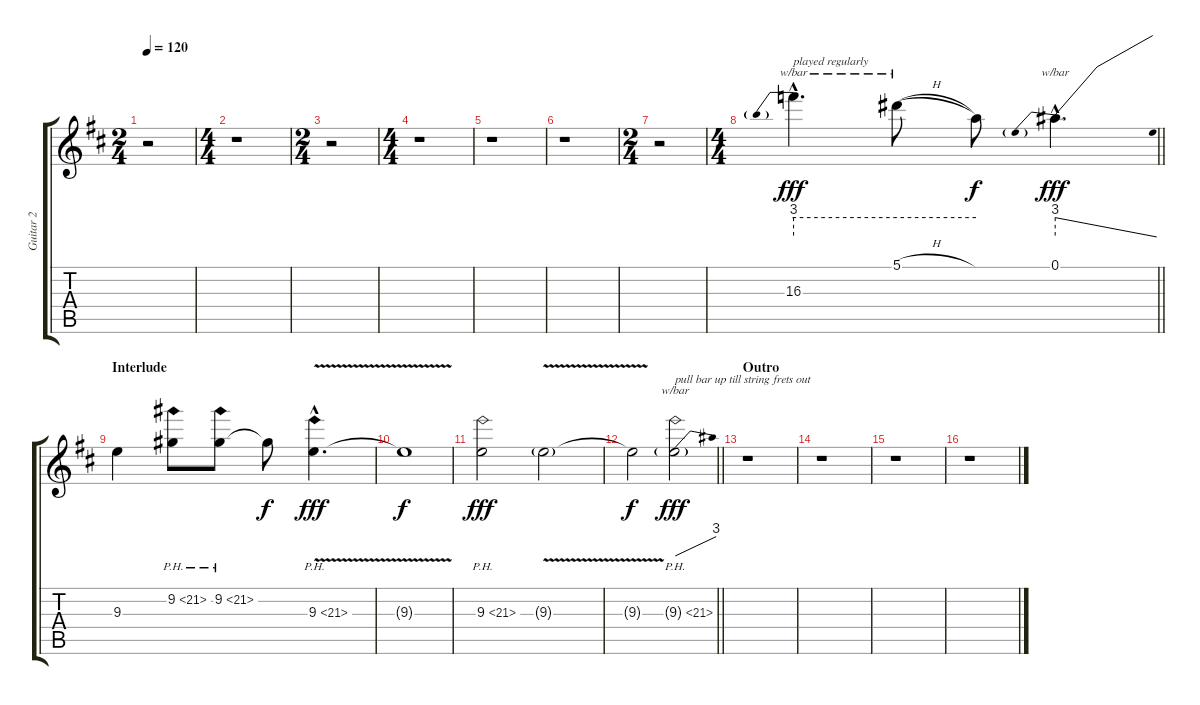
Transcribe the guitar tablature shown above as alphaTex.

\track ("Guitar 2" "Guitar 2") {instrument distortionguitar}
\staff {score tabs}
\tuning (E4 B3 G3 D3 A2 E2) {hide}
\ts (2 4)
\tempo 120
\clef g2
\ks d
r.2{dy f} |
\ts (4 4)
r.1 |
\ts (2 4)
r.2 |
\ts (4 4)
r.1 |
r.1 |
r.1 |
\ts (2 4)
r.2 |
\ts (4 4)
\barLineRight lightlight
16.3{hac}.4{d tbe (predive default 0 12 60 12) txt "played regularly" dy fff} 5.1{h}.8{tbe (hold default 0 12 60 12)} 5.1{t}.8{dy f} 0.1{hac}.4{d tbe (predivedive default 0 12 60 0) dy fff} |
\section ("" "Interlude")
9.3.4 9.2{ph 12}.8 9.2{ph 12}.8 9.2{t}.8{dy f} 9.3{ph 12 v hac}.4{d dy fff} |
9.3{t}.1{dy f} |
9.3{ph 12}.2{dy fff} 9.3{v g}.2 |
\barLineRight lightlight
9.3{t}.2{dy f} 9.3{ph 12 g}.2{tbe (dive default 0 0 60 12) txt "pull bar up till string frets out" dy fff} |
\section ("" "Outro")
r.1 |
r.1 |
r.1 |
r.1
